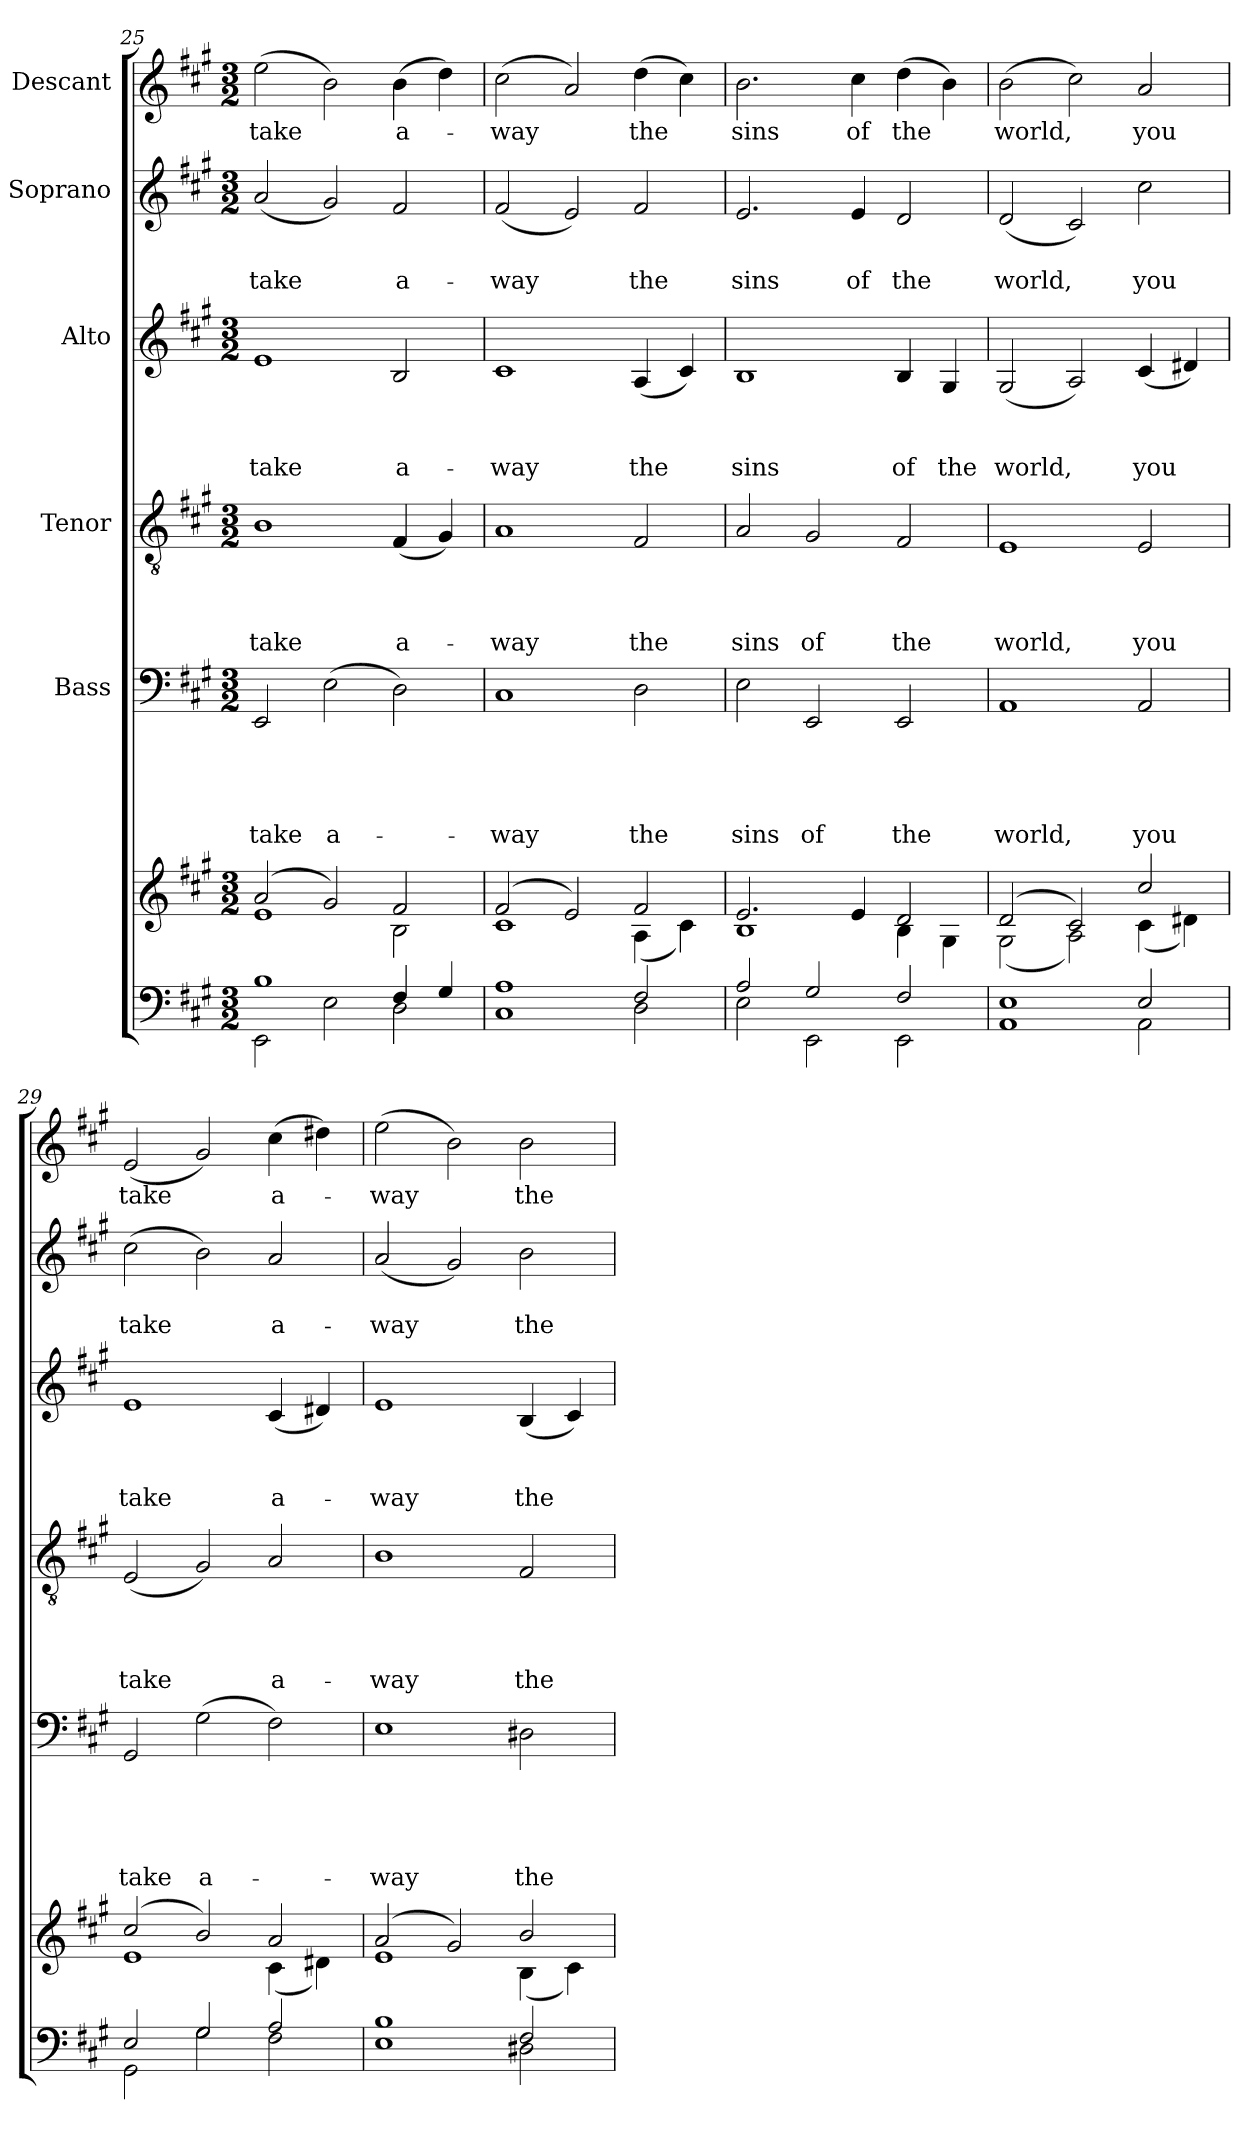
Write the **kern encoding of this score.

**kern	**kern	**kern	**text	**text	**text	**text	**text	**kern	**text	**text	**text	**text	**kern	**text	**text	**text	**kern	**text	**text	**kern	**text
*part6	*part6	*part5	*part5	*part5	*part5	*part5	*part5	*part4	*part4	*part4	*part4	*part4	*part3	*part3	*part3	*part3	*part2	*part2	*part2	*part1	*part1
*staff7	*staff6	*staff5	*staff5	*staff5	*staff5	*staff5	*staff5	*staff4	*staff4	*staff4	*staff4	*staff4	*staff3	*staff3	*staff3	*staff3	*staff2	*staff2	*staff2	*staff1	*staff1
*	*	*I"Bass	*	*	*	*	*	*I"Tenor	*	*	*	*	*I"Alto	*	*	*	*I"Soprano	*	*	*I"Descant	*
*clefF4	*clefG2	*clefF4	*	*	*	*	*	*clefGv2	*	*	*	*	*clefG2	*	*	*	*clefG2	*	*	*clefG2	*
*k[f#c#g#]	*k[f#c#g#]	*k[f#c#g#]	*	*	*	*	*	*k[f#c#g#]	*	*	*	*	*k[f#c#g#]	*	*	*	*k[f#c#g#]	*	*	*k[f#c#g#]	*
*A:	*A:	*A:	*	*	*	*	*	*A:	*	*	*	*	*A:	*	*	*	*A:	*	*	*A:	*
*M3/2	*M3/2	*M3/2	*	*	*	*	*	*M3/2	*	*	*	*	*M3/2	*	*	*	*M3/2	*	*	*M3/2	*
=25	=25	=25	=25	=25	=25	=25	=25	=25	=25	=25	=25	=25	=25	=25	=25	=25	=25	=25	=25	=25	=25
*^	*^	*	*	*	*	*	*	*	*	*	*	*	*	*	*	*	*	*	*	*	*
!	!	!	!	!	!	!	!	!	!LO:LY:b	!	!	!	!	!LO:LY:b	!	!	!	!LO:LY:b	!	!	!LO:LY:b	!	!LO:LY:b
1B	2EE\	(2a/	1e	2EE/	.	.	.	.	take	1B	.	.	.	take	1e	.	.	take	(<2a/	.	take	(>2ee\	take
!	!	!	!	!	!	!	!	!	!LO:LY:b	!	!	!	!	!	!	!	!	!	!	!	!	!	!
.	2E\	2g#/)	.	(>2E\	.	.	.	.	a-	.	.	.	.	.	.	.	.	.	2g#/)	.	.	2b\)	.
!	!	!	!	!	!	!	!	!	!	!	!	!	!	!LO:LY:b	!	!	!	!LO:LY:b	!	!	!LO:LY:b	!	!LO:LY:b
4F#/	2D\	2f#/	2B\	2D\)	.	.	.	.	.	(<4F#/	.	.	.	a-	2B/	.	.	a-	2f#/	.	a-	(>4b\	a-
4G#/	.	.	.	.	.	.	.	.	.	4G#/)	.	.	.	.	.	.	.	.	.	.	.	4dd\)	.
=26	=26	=26	=26	=26	=26	=26	=26	=26	=26	=26	=26	=26	=26	=26	=26	=26	=26	=26	=26	=26	=26	=26	=26
!	!	!	!	!	!	!	!	!	!LO:LY:b	!	!	!	!	!LO:LY:b	!	!	!	!LO:LY:b	!	!	!LO:LY:b	!	!LO:LY:b
1A	1C#	(2f#/	1c#	1C#	.	.	.	.	-way	1A	.	.	.	-way	1c#	.	.	-way	(<2f#/	.	-way	(>2cc#\	-way
.	.	2e/)	.	.	.	.	.	.	.	.	.	.	.	.	.	.	.	.	2e/)	.	.	2a/)	.
!	!	!	!	!	!	!	!	!	!LO:LY:b	!	!	!	!	!LO:LY:b	!	!	!	!LO:LY:b	!	!	!LO:LY:b	!	!LO:LY:b
2F#/	2D\	2f#/	(<4A\	2D\	.	.	.	.	the	2F#/	.	.	.	the	(<4A/	.	.	the	2f#/	.	the	(>4dd\	the
.	.	.	4c#\)	.	.	.	.	.	.	.	.	.	.	.	4c#/)	.	.	.	.	.	.	4cc#\)	.
!!LO:LB:g=z
=27	=27	=27	=27	=27	=27	=27	=27	=27	=27	=27	=27	=27	=27	=27	=27	=27	=27	=27	=27	=27	=27	=27	=27
!	!	!	!	!	!	!	!	!	!LO:LY:b	!	!	!	!	!LO:LY:b	!	!	!	!LO:LY:b	!	!	!LO:LY:b	!	!LO:LY:b
2A/	2E\	2.e/	1B	2E\	.	.	.	.	sins	2A/	.	.	.	sins	1B	.	.	sins	2.e/	.	sins	2.b\	sins
!	!	!	!	!	!	!	!	!	!LO:LY:b	!	!	!	!	!LO:LY:b	!	!	!	!	!	!	!	!	!
2G#/	2EE\	.	.	2EE/	.	.	.	.	of	2G#/	.	.	.	of	.	.	.	.	.	.	.	.	.
!	!	!	!	!	!	!	!	!	!	!	!	!	!	!	!	!	!	!	!	!	!LO:LY:b	!	!LO:LY:b
.	.	4e/	.	.	.	.	.	.	.	.	.	.	.	.	.	.	.	.	4e/	.	of	4cc#\	of
!	!	!	!	!	!	!	!	!	!LO:LY:b	!	!	!	!	!LO:LY:b	!	!	!	!LO:LY:b	!	!	!LO:LY:b	!	!LO:LY:b
2F#/	2EE\	2d/	4B\	2EE/	.	.	.	.	the	2F#/	.	.	.	the	4B/	.	.	of	2d/	.	the	(>4dd\	the
!	!	!	!	!	!	!	!	!	!	!	!	!	!	!	!	!	!	!LO:LY:b	!	!	!	!	!
.	.	.	4G#\	.	.	.	.	.	.	.	.	.	.	.	4G#/	.	.	the	.	.	.	4b\)	.
=28	=28	=28	=28	=28	=28	=28	=28	=28	=28	=28	=28	=28	=28	=28	=28	=28	=28	=28	=28	=28	=28	=28	=28
!	!	!	!	!	!	!	!	!	!LO:LY:b	!	!	!	!	!LO:LY:b	!	!	!	!LO:LY:b	!	!	!LO:LY:b	!	!LO:LY:b
1E	1AA	(2d/	(<2G#\	1AA	.	.	.	.	world,	1E	.	.	.	world,	(<2G#/	.	.	world,	(<2d/	.	world,	(>2b\	world,
.	.	2c#/)	2A\)	.	.	.	.	.	.	.	.	.	.	.	2A/)	.	.	.	2c#/)	.	.	2cc#\)	.
!	!	!	!	!	!	!	!	!	!LO:LY:b	!	!	!	!	!LO:LY:b	!	!	!	!LO:LY:b	!	!	!LO:LY:b	!	!LO:LY:b
2E/	2AA\	2cc#/	(<4c#\	2AA/	.	.	.	.	you	2E/	.	.	.	you	(<4c#/	.	.	you	2cc#\	.	you	2a/	you
.	.	.	4d#X\)	.	.	.	.	.	.	.	.	.	.	.	4d#X/)	.	.	.	.	.	.	.	.
=29	=29	=29	=29	=29	=29	=29	=29	=29	=29	=29	=29	=29	=29	=29	=29	=29	=29	=29	=29	=29	=29	=29	=29
!	!	!	!	!	!	!	!	!	!LO:LY:b	!	!	!	!	!LO:LY:b	!	!	!	!LO:LY:b	!	!	!LO:LY:b	!	!LO:LY:b
2E/	2GG#\	(2cc#/	1e	2GG#/	.	.	.	.	take	(<2E/	.	.	.	take	1e	.	.	take	(>2cc#\	.	take	(<2e/	take
!	!	!	!	!	!	!	!	!	!LO:LY:b	!	!	!	!	!	!	!	!	!	!	!	!	!	!
2G#/	2G#\	2b/)	.	(<2G#\	.	.	.	.	a-	2G#/)	.	.	.	.	.	.	.	.	2b\)	.	.	2g#/)	.
!	!	!	!	!	!	!	!	!	!	!	!	!	!	!LO:LY:b	!	!	!	!LO:LY:b	!	!	!LO:LY:b	!	!LO:LY:b
2A/	2F#\	2a/	(<4c#\	2F#\)	.	.	.	.	.	2A/	.	.	.	a-	(<4c#/	.	.	a-	2a/	.	a-	(>4cc#\	a-
.	.	.	4d#X\)	.	.	.	.	.	.	.	.	.	.	.	4d#X/)	.	.	.	.	.	.	4dd#X\)	.
=30	=30	=30	=30	=30	=30	=30	=30	=30	=30	=30	=30	=30	=30	=30	=30	=30	=30	=30	=30	=30	=30	=30	=30
!	!	!	!	!	!	!	!	!	!LO:LY:b	!	!	!	!	!LO:LY:b	!	!	!	!LO:LY:b	!	!	!LO:LY:b	!	!LO:LY:b
1B	1E	(2a/	1e	1E	.	.	.	.	-way	1B	.	.	.	-way	1e	.	.	-way	(<2a/	.	-way	(>2ee\	-way
.	.	2g#/)	.	.	.	.	.	.	.	.	.	.	.	.	.	.	.	.	2g#/)	.	.	2b\)	.
!	!	!	!	!	!	!	!	!	!LO:LY:b	!	!	!	!	!LO:LY:b	!	!	!	!LO:LY:b	!	!	!LO:LY:b	!	!LO:LY:b
2F#/	2D#X\	2b/	(<4B\	2D#X\	.	.	.	.	the	2F#/	.	.	.	the	(<4B/	.	.	the	2b\	.	the	2b\	the
.	.	.	4c#\)	.	.	.	.	.	.	.	.	.	.	.	4c#/)	.	.	.	.	.	.	.	.
*v	*v	*	*	*	*	*	*	*	*	*	*	*	*	*	*	*	*	*	*	*	*	*	*
*	*v	*v	*	*	*	*	*	*	*	*	*	*	*	*	*	*	*	*	*	*	*	*
=	=	=	=	=	=	=	=	=	=	=	=	=	=	=	=	=	=	=	=	=	=
*-	*-	*-	*-	*-	*-	*-	*-	*-	*-	*-	*-	*-	*-	*-	*-	*-	*-	*-	*-	*-	*-
